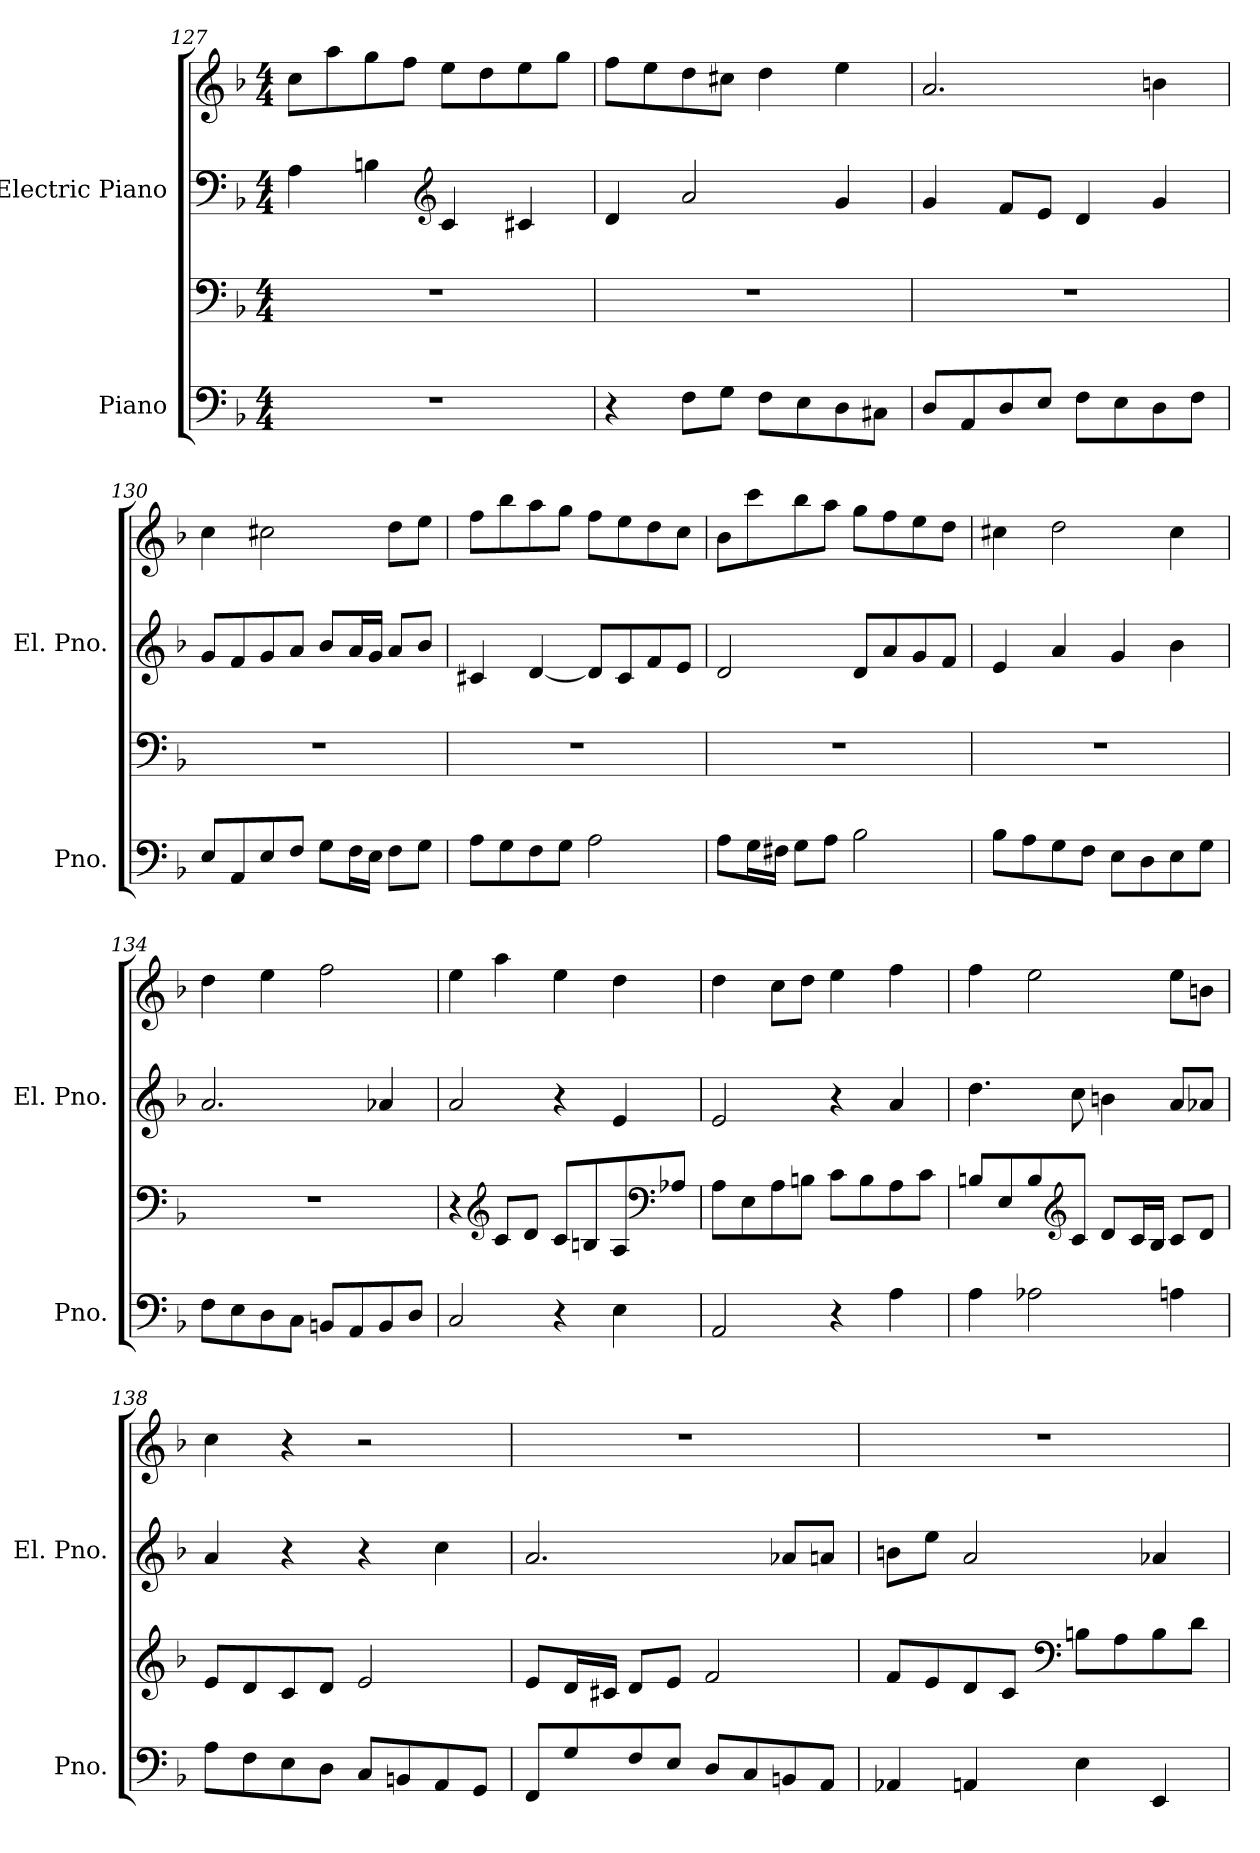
**kern	**kern	**kern	**kern
*part2	*part2	*part1	*part1
*staff4	*staff3	*staff2	*staff1
*I"Piano	*	*I"Electric Piano	*
*I'Pno.	*	*I'El. Pno.	*
*clefF4	*clefF4	*clefF4	*clefG2
*k[b-]	*k[b-]	*k[b-]	*k[b-]
*M4/4	*M4/4	*M4/4	*M4/4
=127	=127	=127	=127
1r	1r	4A\	8cc\L
.	.	.	8aa\
.	.	4Bn\	8gg\
.	.	.	8ff\J
*	*	*clefG2	*
.	.	4c/	8ee\L
.	.	.	8dd\
.	.	4c#X/	8ee\
.	.	.	8gg\J
!!LO:LB:g=z
=128	=128	=128	=128
4r	1r	4d/	8ff\L
.	.	.	8ee\
8F\L	.	2a/	8dd\
8G\J	.	.	8cc#X\J
8F\L	.	.	4dd\
8E\	.	.	.
8D\	.	4g/	4ee\
8C#X\J	.	.	.
=129	=129	=129	=129
8D/L	1r	4g/	2.a/
8AA/	.	.	.
8D/	.	8f/L	.
8E/J	.	8e/J	.
8F\L	.	4d/	.
8E\	.	.	.
8D\	.	4g/	4bn\
8F\J	.	.	.
=130	=130	=130	=130
8E/L	1r	8g/L	4cc\
8AA/	.	8f/	.
8E/	.	8g/	2cc#X\
8F/J	.	8a/J	.
8G\L	.	8b-/L	.
16F\L	.	16a/L	.
16E\JJ	.	16g/JJ	.
8F\L	.	8a/L	8dd\L
8G\J	.	8b-/J	8ee\J
=131	=131	=131	=131
8A\L	1r	4c#X/	8ff\L
8G\	.	.	8bb-\
8F\	.	[4d/	8aa\
8G\J	.	.	8gg\J
2A\	.	8d/L]	8ff\L
.	.	8c#/	8ee\
.	.	8f/	8dd\
.	.	8e/J	8cc\J
!!LO:PB:g=z
=132	=132	=132	=132
8A\L	1r	2d/	8b-\L
16G\L	.	.	8ccc\
16F#X\JJ	.	.	.
8G\L	.	.	8bb-\
8A\J	.	.	8aa\J
2B-\	.	8d/L	8gg\L
.	.	8a/	8ff\
.	.	8g/	8ee\
.	.	8f/J	8dd\J
=133	=133	=133	=133
8B-\L	1r	4e/	4cc#X\
8A\	.	.	.
8G\	.	4a/	2dd\
8F\J	.	.	.
8E\L	.	4g/	.
8D\	.	.	.
8E\	.	4b-\	4cc#\
8G\J	.	.	.
=134	=134	=134	=134
8F\L	1r	2.a/	4dd\
8E\	.	.	.
8D\	.	.	4ee\
8C\J	.	.	.
8BBn/L	.	.	2ff\
8AA/	.	.	.
8BB/	.	4a-X/	.
8D/J	.	.	.
=135	=135	=135	=135
2C/	4r	2a/	4ee\
*	*clefG2	*	*
.	8c/L	.	4aa\
.	8d/J	.	.
4r	8c/L	4r	4ee\
.	8Bn/	.	.
4E\	8A/	4e/	4dd\
*	*clefF4	*	*
.	8A-X/J	.	.
!!LO:LB:g=z
=136	=136	=136	=136
2AA/	8A\L	2e/	4dd\
.	8E\	.	.
.	8A\	.	8cc\L
.	8Bn\J	.	8dd\J
4r	8c\L	4r	4ee\
.	8B\	.	.
4A\	8A\	4a/	4ff\
.	8c\J	.	.
=137	=137	=137	=137
4A\	8Bn/L	4.dd\	4ff\
.	8E/	.	.
2A-X\	8B/	.	2ee\
*	*clefG2	*	*
.	8c/J	8cc\	.
.	8d/L	4bn\	.
.	16c/L	.	.
.	16B/JJ	.	.
4An\	8c/L	8a/L	8ee\L
.	8d/J	8a-X/J	8bn\J
=138	=138	=138	=138
8A\L	8e/L	4a/	4cc\
8F\	8d/	.	.
8E\	8c/	4r	4r
8D\J	8d/J	.	.
8C/L	2e/	4r	2r
8BBn/	.	.	.
8AA/	.	4cc\	.
8GG/J	.	.	.
!!LO:LB:g=z
=139	=139	=139	=139
8FF/L	8e/L	2.a/	1r
8G/	16d/L	.	.
.	16c#X/JJ	.	.
8F/	8d/L	.	.
8E/J	8e/J	.	.
8D/L	2f/	.	.
8C/	.	.	.
8BBn/	.	8a-X/L	.
8AA/J	.	8an/J	.
=140	=140	=140	=140
4AA-X/	8f/L	8bn\L	1r
.	8e/	8ee\J	.
4AAn/	8d/	2a/	.
.	8c/J	.	.
*	*clefF4	*	*
4E\	8Bn\L	.	.
.	8A\	.	.
4EE/	8B\	4a-X/	.
.	8d\J	.	.
=	=	=	=
*-	*-	*-	*-
